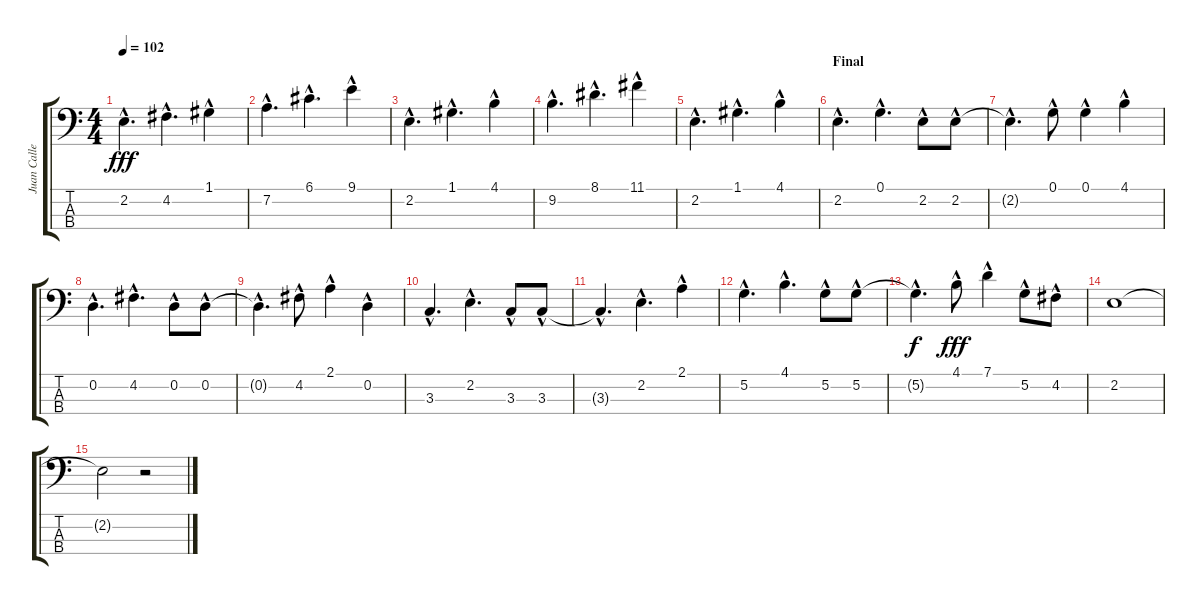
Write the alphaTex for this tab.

\track ("Juan Calleros" "Juan Calle") {instrument electricbassfinger}
\staff {score tabs}
\tuning (G2 D2 A1 E1) {hide}
\ts (4 4)
\tempo 102
\clef f4
\ks c
2.2{hac}.4{d dy fff} 4.2{hac}.4{d} 1.1{hac}.4 |
7.2{hac}.4{d} 6.1{hac}.4{d} 9.1{hac}.4 |
2.2{hac}.4{d} 1.1{hac}.4{d} 4.1{hac}.4 |
9.2{hac}.4{d} 8.1{hac}.4{d} 11.1{hac}.4 |
2.2{hac}.4{d} 1.1{hac}.4{d} 4.1{hac}.4 |
\section ("" "Final")
2.2{hac}.4{d} 0.1{hac}.4{d} 2.2{hac}.8 2.2{hac}.8 |
2.2{hac t}.4{d} 0.1{hac}.8 0.1{hac}.4 4.1{hac}.4 |
0.2{hac}.4{d} 4.2{hac}.4{d} 0.2{hac}.8 0.2{hac}.8 |
0.2{hac t}.4{d} 4.2{hac}.8 2.1{hac}.4 0.2{hac}.4 |
3.3{hac}.4{d} 2.2{hac}.4{d} 3.3{hac}.8 3.3{hac}.8 |
3.3{hac t}.4{d} 2.2{hac}.4{d} 2.1{hac}.4 |
5.2{hac}.4{d} 4.1{hac}.4{d} 5.2{hac}.8 5.2{hac}.8 |
5.2{hac t}.4{d dy f} 4.1{hac}.8{dy fff} 7.1{hac}.4 5.2{hac}.8 4.2{hac}.8 |
2.2.1 |
2.2{t}.2 r.2
